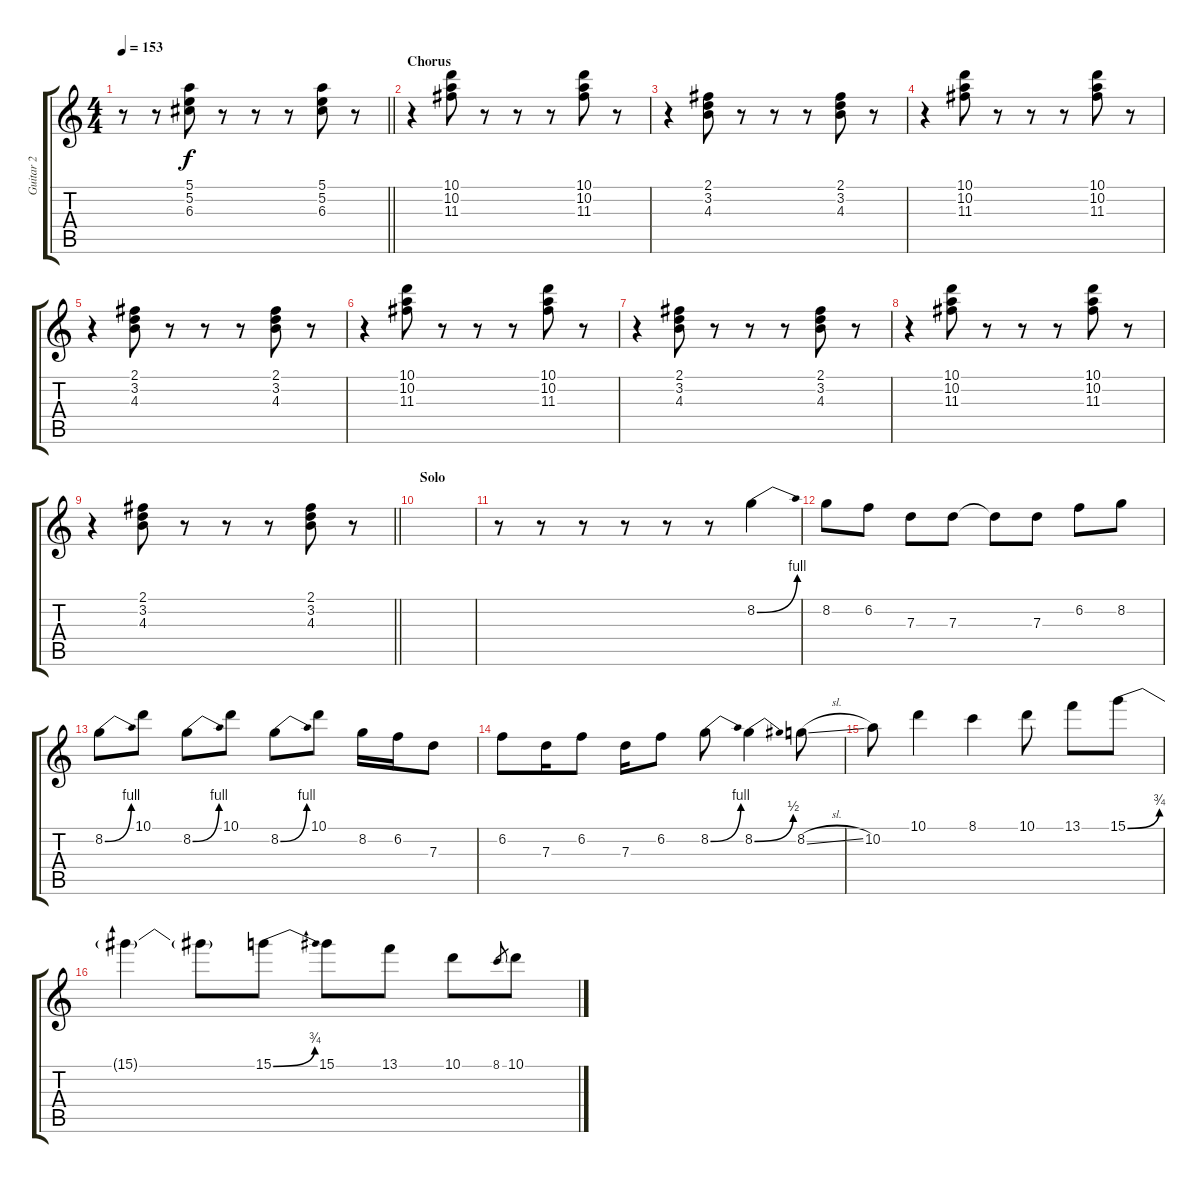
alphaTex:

\track ("Guitar 2" "Guitar 2") {instrument electricguitarclean}
\staff {score tabs}
\tuning (E4 B3 G3 D3 A2 E2) {hide}
\ts (4 4)
\tempo 153
\clef g2
\barLineRight lightlight
\ks c
r.8{dy f} r.8 (5.1 5.2 6.3).8 r.8 r.8 r.8 (5.1 5.2 6.3).8 r.8 |
\section ("" "Chorus")
r.4 (10.1 10.2 11.3).8 r.8 r.8 r.8 (10.1 10.2 11.3).8 r.8 |
r.4 (2.1 3.2 4.3).8 r.8 r.8 r.8 (2.1 3.2 4.3).8 r.8 |
r.4 (10.1 10.2 11.3).8 r.8 r.8 r.8 (10.1 10.2 11.3).8 r.8 |
r.4 (2.1 3.2 4.3).8 r.8 r.8 r.8 (2.1 3.2 4.3).8 r.8 |
r.4 (10.1 10.2 11.3).8 r.8 r.8 r.8 (10.1 10.2 11.3).8 r.8 |
r.4 (2.1 3.2 4.3).8 r.8 r.8 r.8 (2.1 3.2 4.3).8 r.8 |
r.4 (10.1 10.2 11.3).8 r.8 r.8 r.8 (10.1 10.2 11.3).8 r.8 |
\barLineRight lightlight
r.4 (2.1 3.2 4.3).8 r.8 r.8 r.8 (2.1 3.2 4.3).8 r.8 |
\section ("" "Solo")
|
r.8{instrument distortionguitar} r.8 r.8 r.8 r.8 r.8 8.2{be (bend 0 0 60 4)}.4 |
8.2.8 6.2.8 7.3.8 7.3.8 7.3{t}.8 7.3.8 6.2.8 8.2.8 |
8.2{be (bend 0 0 60 4)}.8 10.1.8 8.2{be (bend 0 0 60 4)}.8 10.1.8 8.2{be (bend 0 0 60 4)}.8 10.1.8 8.2.16 6.2.16 7.3.8 |
6.2.8 7.3.16 6.2.8 7.3.16 6.2.8 8.2{be (bend 0 0 60 4)}.8 8.2{be (bend 0 0 60 2)}.4 8.2{sl}.8 |
10.2.8 10.1.4 8.1.4 10.1.8 13.1.8 15.1{be (bend 0 0 60 3)}.8 |
15.1{t}.4 15.1{t}.8 15.1{be (bend 0 0 60 3)}.8 15.1.8 13.1.8 10.1.8 8.1.8{gr} 10.1.8
